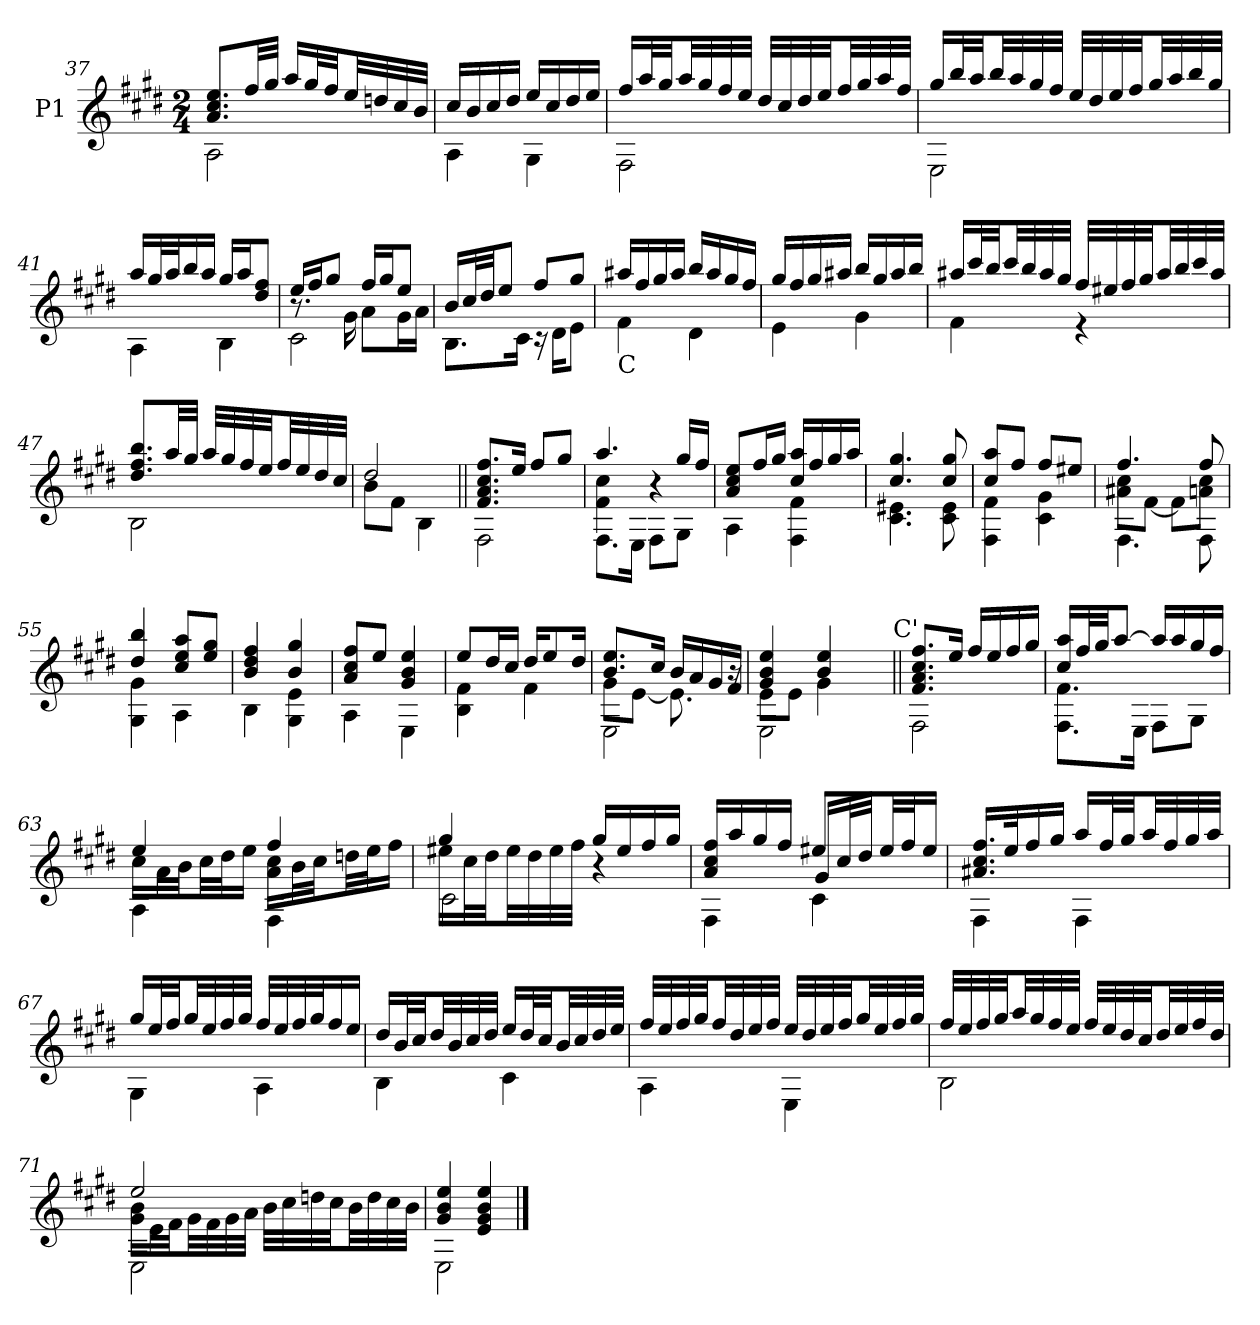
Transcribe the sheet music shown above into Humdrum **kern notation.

**kern
*part1
*staff1
*I"P1
*clefG2
*ITrd7c12
*k[f#c#g#d#]
*E:
*M2/4
=37
*^
8.Ai/ 8.c#i 8.eiL	2AAi\
32f#i/LL	.
32g#i/JJJ	.
16ai/LL	.
32g#i/L	.
32f#i/JJ	.
32ei/LL	.
32dni/	.
32c#i/	.
32Bi/JJJ	.
=38	=38
16c#i/LL	4AAi\
16Bi/	.
16c#i/	.
16d#i/JJ	.
16ei/LL	4GG#i\
16c#i/	.
16d#i/	.
16ei/JJ	.
!!LO:LB:g=z	!!
=39	=39
16f#i/LL	2FF#i\
32ai/L	.
32g#i/JJ	.
32ai/LL	.
32g#i/	.
32f#i/	.
32ei/JJJ	.
32d#i/LLL	.
32c#i/	.
32d#i/	.
32ei/JJ	.
32f#i/LL	.
32g#i/	.
32ai/	.
32f#i/JJJ	.
=40	=40
16g#i/LL	2EEi\
32bi/L	.
32ai/JJ	.
32bi/LL	.
32ai/	.
32g#i/	.
32f#i/JJJ	.
32ei/LLL	.
32d#i/	.
32ei/	.
32f#i/JJ	.
32g#i/LL	.
32ai/	.
32bi/	.
32g#i/JJJ	.
=41	=41
16ai/LL	4AAi\
32g#i/L	.
32ai/J	.
16bi/	.
16ai/JJ	.
16g#i/LL	4BBi\
16ai/J	.
8d#i/ 8f#iJ	.
=42	=42
*	*^
16ei/LL	8.r	2C#i\
16f#i/J	.	.
8g#i/J	.	.
.	16G#i\	.
16f#i/LL	8Ai\L	.
16g#i/J	.	.
8ei/J	16G#i\L	.
.	16Ai\JJ	.
*	*v	*v
=43	=43
16Bi/LL	8.BBi\L
32c#i/L	.
32d#i/JJ	.
8ei/J	.
.	16C#i\Jk
8f#i/L	16r
.	16D#i\KL
8g#i/J	8Ei\J
!!LO:LB:g=z	!!
=44	=44
!LO:TX:b:t=C	!
16a#Xi/LL	4F#i\
16f#i/	.
16g#i/	.
16a#i/JJ	.
16bi/LL	4D#i\
16a#i/	.
16g#i/	.
16f#i/JJ	.
=45	=45
16g#i/LL	4Ei\
16f#i/	.
16g#i/	.
16a#Xi/JJ	.
16bi/LL	4G#i\
16g#i/	.
16a#i/	.
16bi/JJ	.
=46	=46
16a#Xi/LL	4F#i\
32cc#i/L	.
32bi/JJ	.
32cc#i/LL	.
32bi/	.
32a#i/	.
32g#i/JJJ	.
32f#i/LLL	4r
32e#Xi/	.
32f#i/	.
32g#i/JJ	.
32a#i/LL	.
32bi/	.
32cc#i/	.
32a#i/JJJ	.
=47	=47
8.d#i/ 8.f#i 8.biL	2BBi\
32ai/LL	.
32g#i/JJJ	.
32ai/LLL	.
32g#i/	.
32f#i/	.
32ei/JJ	.
32f#i/LL	.
32ei/	.
32d#i/	.
32c#i/JJJ	.
=48	=48
2d#i/	8Bi\L
.	8F#i\J
.	4BBi\
!!LO:LB:g=z	!!
=49||	=49||
8.F#i/ 8.Ai 8.c#i 8.f#iL	2FF#i\
16ei/Jk	.
8f#i/L	.
8g#i/J	.
=50	=50
*	*^
4.ai/	4F#i\ 4c#i	8.FF#i\L
.	.	16EEi\Jk
.	4r	8FF#i\L
16g#i/LL	.	8GG#i\J
16f#i/JJ	.	.
*	*v	*v
=51	=51
8Ai/ 8c#i 8eiL	4AAi\
16f#i/L	.
16g#i/JJ	.
16c#i/ 16aiLL	4FF#i\ 4F#i
16f#i/	.
16g#i/	.
16ai/JJ	.
=52	=52
4.c#i/ 4.g#i	4.C#i\ 4.E#Xi
8c#i/ 8g#i	8C#i\ 8E#i
=53	=53
8c#i/ 8aiL	4FF#i\ 4F#i
8f#i/J	.
8f#i/L	4C#i\ 4G#i
8e#Xi/J	.
=54	=54
*	*^
4.f#i/	8A#Xi\ 8c#iL	4.FF#i\
.	[<8F#i\J	.
.	8F#i\L]	.
8f#i/	8Ani\ 8c#iJ	8FF#i\
*	*v	*v
=55	=55
4d#i/ 4bi	4GG#i\ 4G#i
8c#i/ 8ei 8aiL	4AAi\
8ei/ 8g#iJ	.
=56	=56
4Bi/ 4d#i 4f#i	4BBi\
4Bi/ 4g#i	4GG#i\ 4Ei
=57	=57
8Ai/ 8c#i 8f#iL	4AAi\
8ei/J	.
4G#i/ 4Bi 4ei	4EEi\
=58	=58
8ei/L	4BBi\ 4F#i
16d#i/L	.
16c#i/JJ	.
16d#i/KL	4F#i\
8ei/	.
16d#i/Jk	.
!!LO:LB:g=z	!!
=59	=59
*	*^
8.Bi/ 8.eiL	8G#i\L	2EEi\
.	[<8Ei\J	.
16c#i/Jk	.	.
16Bi/LL	8.Ei\]	.
16Ai/	.	.
16G#i/	.	.
16F#i/JJ	16r	.
=60	=60	=60
*	*	*^
4G#i/ 4Bi 4ei	8Ei\L	2EEi\	4ryy
.	8Ei\J	.	.
4Bi/ 4ei	4G#i\	.	8ryy
.	.	.	16ryy
.	.	.	32ryy
.	.	.	64ryy
.	.	.	128...ryy
!	!	!	!LO:TX:a:t=C'
.	.	.	1024ryy
*	*v	*v	*v
=61||	=61||
8.F#i/ 8.Ai 8.c#i 8.f#iL	2FF#i\
16ei/Jk	.
16f#i/LL	.
16ei/	.
16f#i/	.
16g#i/JJ	.
=62	=62
16c#i/ 16aiLL	8.FF#i\ 8.F#iL
32f#i/L	.
32g#i/JJ	.
[>8ai/J	.
.	16EEi\Jk
16ai/LL]	8FF#i\L
16ai/	.
16g#i/	8GG#i\J
16f#i/JJ	.
=63	=63
*	*^
4ei/	16c#i\LL	4AAi\
.	32Ai\L	.
.	32Bi\JJ	.
.	32c#i\LL	.
.	32d#i\J	.
.	16ei\JJ	.
4f#i/	16Ai\ 16c#iLL	4FF#i\
.	32Bi\L	.
.	32c#i\JJ	.
.	32dni\LL	.
.	32ei\J	.
.	16f#i\JJ	.
=64	=64	=64
4g#i/	16e#Xi\LL	2C#i\
.	32c#i\L	.
.	32d#i\JJ	.
.	32e#i\LL	.
.	32d#i\	.
.	32e#i\	.
.	32f#i\JJJ	.
16g#i/LL	4r	.
16e#i/	.	.
16f#i/	.	.
16g#i/JJ	.	.
!!LO:LB:g=z	!!	!!
=65	=65	=65
16Ai/ 16c#i 16f#iLL	4ryy	4FF#i\
16ai/	.	.
16g#i/	.	.
16f#i/JJ	.	.
8e#Xi/L	16G#i/LL	4C#i\
.	32c#i/L	.
.	32d#i/JJJ	.
32e#i/LL	8ryy	.
32f#i/J	.	.
16e#i/JJ	.	.
*	*v	*v
=66	=66
16.A#Xi/ 16.c#i 16.f#iLL	4FF#i\
32ei/k	.
16f#i/	.
16g#i/JJ	.
16ai/LL	4FF#i\
32f#i/L	.
32g#i/JJ	.
32ai/LL	.
32f#i/	.
32g#i/	.
32ai/JJJ	.
=67	=67
16g#i/LL	4GG#i\
32ei/L	.
32f#i/JJ	.
32g#i/LL	.
32ei/	.
32f#i/	.
32g#i/JJJ	.
32f#i/LLL	4AAi\
32ei/	.
32f#i/	.
32g#i/J	.
16f#i/	.
16ei/JJ	.
=68	=68
16d#i/LL	4BBi\
32Bi/L	.
32c#i/JJ	.
32d#i/LL	.
32Bi/	.
32c#i/	.
32d#i/JJJ	.
16ei/LL	4C#i\
32d#i/L	.
32c#i/JJ	.
32Bi/LL	.
32c#i/	.
32d#i/	.
32ei/JJJ	.
!!LO:LB:g=z	!!
=69	=69
32f#i/LLL	4AAi\
32ei/	.
32f#i/	.
32g#i/JJ	.
32f#i/LL	.
32d#i/	.
32ei/	.
32f#i/JJJ	.
32ei/LLL	4EEi\
32d#i/	.
32ei/	.
32f#i/JJ	.
32g#i/LL	.
32ei/	.
32f#i/	.
32g#i/JJJ	.
=70	=70
32f#i/LLL	2BBi\
32ei/	.
32f#i/	.
32g#i/JJ	.
32ai/LL	.
32g#i/	.
32f#i/	.
32ei/JJJ	.
32f#i/LLL	.
32ei/	.
32d#i/	.
32c#i/JJ	.
32d#i/LL	.
32ei/	.
32f#i/	.
32d#i/JJJ	.
=71	=71
*	*^
2ei/	16G#i\ 16BiLL	2EEi\
.	32Ei\L	.
.	32F#i\JJ	.
.	32G#i\LL	.
.	32F#i\	.
.	32G#i\	.
.	32Ai\JJJ	.
.	32Bi\LLL	.
.	32c#i\	.
.	32dni\	.
.	32c#i\JJ	.
.	32Bi\LL	.
.	32di\	.
.	32c#i\	.
.	32Bi\JJJ	.
*	*v	*v
=72	=72
4G#i/ 4Bi 4ei	2EEi\
4Ei/ 4G#i 4Bi 4ei	.
*v	*v
==
*-
